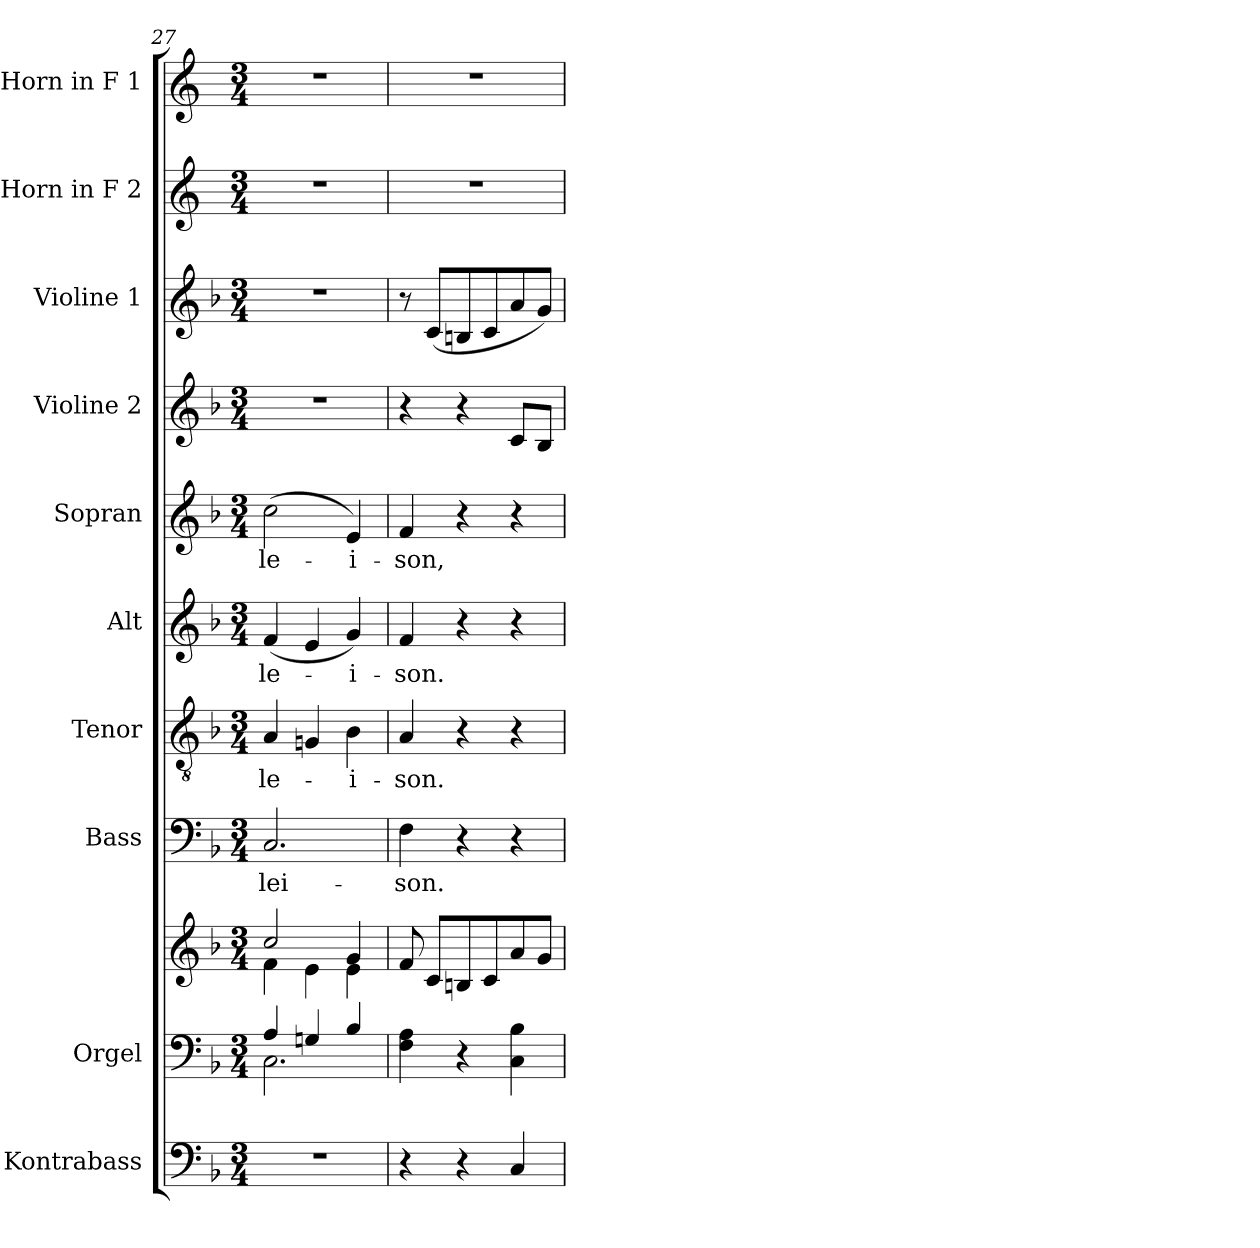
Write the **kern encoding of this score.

**kern	**kern	**kern	**kern	**text	**kern	**text	**kern	**text	**kern	**text	**kern	**kern	**kern	**kern
*part10	*part9	*part9	*part8	*part8	*part7	*part7	*part6	*part6	*part5	*part5	*part4	*part3	*part2	*part1
*staff11	*staff10	*staff9	*staff8	*staff8	*staff7	*staff7	*staff6	*staff6	*staff5	*staff5	*staff4	*staff3	*staff2	*staff1
*I"Kontrabass	*I"Orgel	*	*I"Bass	*	*I"Tenor	*	*I"Alt	*	*I"Sopran	*	*I"Violine 2	*I"Violine 1	*I"Horn in F 2	*I"Horn in F 1
*I'Kb.	*	*	*I'B.	*	*I'T.	*	*I'A.	*	*I'S.	*	*I'Vl. 2	*I'Vl. 1	*	*
*clefF4	*clefF4	*clefG2	*clefF4	*	*clefGv2	*	*clefG2	*	*clefG2	*	*clefG2	*clefG2	*clefG2	*clefG2
*ITrd7c12	*	*	*	*	*	*	*	*	*	*	*	*	*ITrd4c7	*ITrd4c7
*k[b-]	*k[b-]	*k[b-]	*k[b-]	*	*k[b-]	*	*k[b-]	*	*k[b-]	*	*k[b-]	*k[b-]	*k[b-]	*k[b-]
*F:	*F:	*F:	*F:	*	*F:	*	*F:	*	*F:	*	*F:	*F:	*F:	*F:
*M3/4	*M3/4	*M3/4	*M3/4	*	*M3/4	*	*M3/4	*	*M3/4	*	*M3/4	*M3/4	*M3/4	*M3/4
=27	=27	=27	=27	=27	=27	=27	=27	=27	=27	=27	=27	=27	=27	=27
*	*^	*^	*	*	*	*	*	*	*	*	*	*	*	*
!	!	!	!	!	!	!LO:LY:b	!	!LO:LY:b	!	!LO:LY:b	!	!LO:LY:b	!	!	!	!
2.r	4A!/	2.C!\	2cc!/	4f!\	2.C/	-lei-	4A/	-le-	(<4f/	-le-	(>2cc\	-le-	2.r	2.r	2.r	2.r
.	4Gn!/	.	.	4e!\	.	.	4Gn/	.	4e/	.	.	.	.	.	.	.
!	!	!	!	!	!	!	!	!LO:LY:b	!	!LO:LY:b	!	!LO:LY:b	!	!	!	!
.	4B-!/	.	4g!/	4e!\	.	.	4B-\	-i-	4g/)	-i-	4e/)	-i-	.	.	.	.
*	*v	*v	*	*	*	*	*	*	*	*	*	*	*	*	*	*
=28	=28	=28	=28	=28	=28	=28	=28	=28	=28	=28	=28	=28	=28	=28	=28
!	!	!	!	!	!LO:LY:b	!	!LO:LY:b	!	!LO:LY:b	!	!LO:LY:b	!	!	!	!
*	*	*v	*v	*	*	*	*	*	*	*	*	*	*	*	*
4r	4F!\ 4A!\	8f!/	4F\	-son.	4A/	-son.	4f/	-son.	4f/	-son,	4r	8r	2.r	2.r
.	.	8c/L	.	.	.	.	.	.	.	.	.	(<8c/L	.	.
4r	4r	8Bn/	4r	.	4r	.	4r	.	4r	.	4r	8Bn/	.	.
.	.	8c/	.	.	.	.	.	.	.	.	.	8c/	.	.
4CC/	4C\ 4B-\	8a/	4r	.	4r	.	4r	.	4r	.	8c/L	8a/	.	.
.	.	8g/J	.	.	.	.	.	.	.	.	8B-/J	8g/J)	.	.
=	=	=	=	=	=	=	=	=	=	=	=	=	=	=
*-	*-	*-	*-	*-	*-	*-	*-	*-	*-	*-	*-	*-	*-	*-
